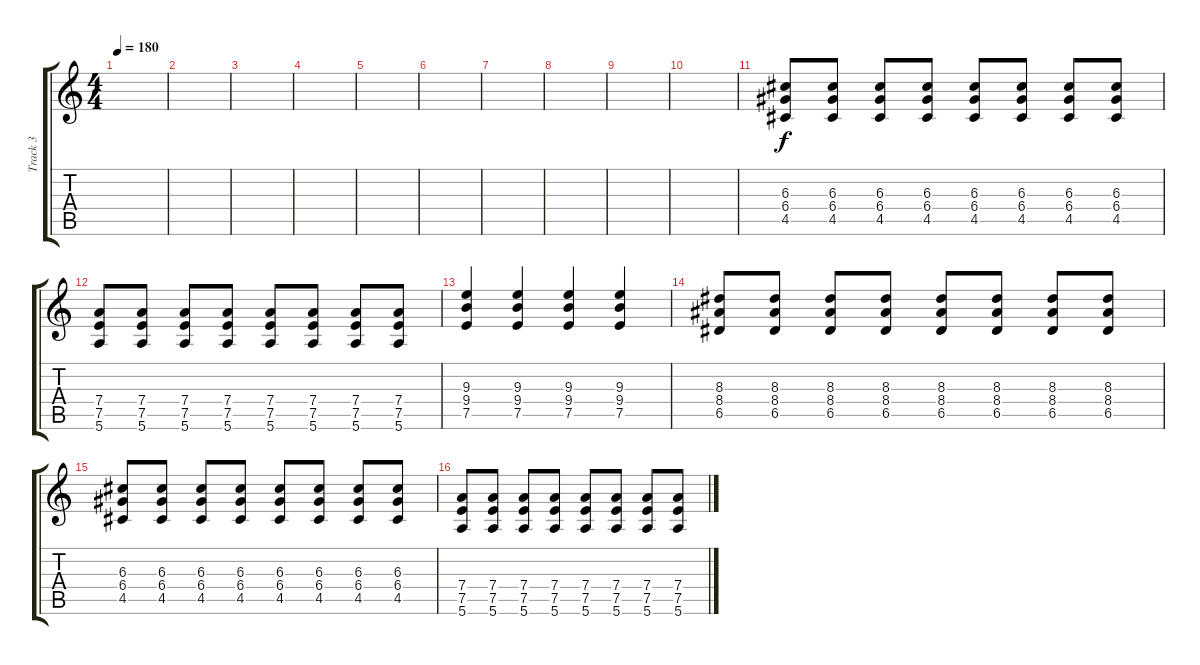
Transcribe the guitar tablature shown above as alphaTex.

\track ("Track 3" "Track 3") {instrument overdrivenguitar}
\staff {score tabs}
\tuning (E4 B3 G3 D3 A2 E2) {hide}
\ts (4 4)
\tempo 180
\clef g2
\ks c
|
|
|
|
|
|
|
|
|
|
(6.3 6.4 4.5).8 (6.3 6.4 4.5).8 (6.3 6.4 4.5).8 (6.3 6.4 4.5).8 (6.3 6.4 4.5).8 (6.3 6.4 4.5).8 (6.3 6.4 4.5).8 (6.3 6.4 4.5).8 |
(7.4 7.5 5.6).8 (7.4 7.5 5.6).8 (7.4 7.5 5.6).8 (7.4 7.5 5.6).8 (7.4 7.5 5.6).8 (7.4 7.5 5.6).8 (7.4 7.5 5.6).8 (7.4 7.5 5.6).8 |
(9.3 9.4 7.5).4 (9.3 9.4 7.5).4 (9.3 9.4 7.5).4 (9.3 9.4 7.5).4 |
(8.3 8.4 6.5).8 (8.3 8.4 6.5).8 (8.3 8.4 6.5).8 (8.3 8.4 6.5).8 (8.3 8.4 6.5).8 (8.3 8.4 6.5).8 (8.3 8.4 6.5).8 (8.3 8.4 6.5).8 |
(6.3 6.4 4.5).8 (6.3 6.4 4.5).8 (6.3 6.4 4.5).8 (6.3 6.4 4.5).8 (6.3 6.4 4.5).8 (6.3 6.4 4.5).8 (6.3 6.4 4.5).8 (6.3 6.4 4.5).8 |
(7.4 7.5 5.6).8 (7.4 7.5 5.6).8 (7.4 7.5 5.6).8 (7.4 7.5 5.6).8 (7.4 7.5 5.6).8 (7.4 7.5 5.6).8 (7.4 7.5 5.6).8 (7.4 7.5 5.6).8
